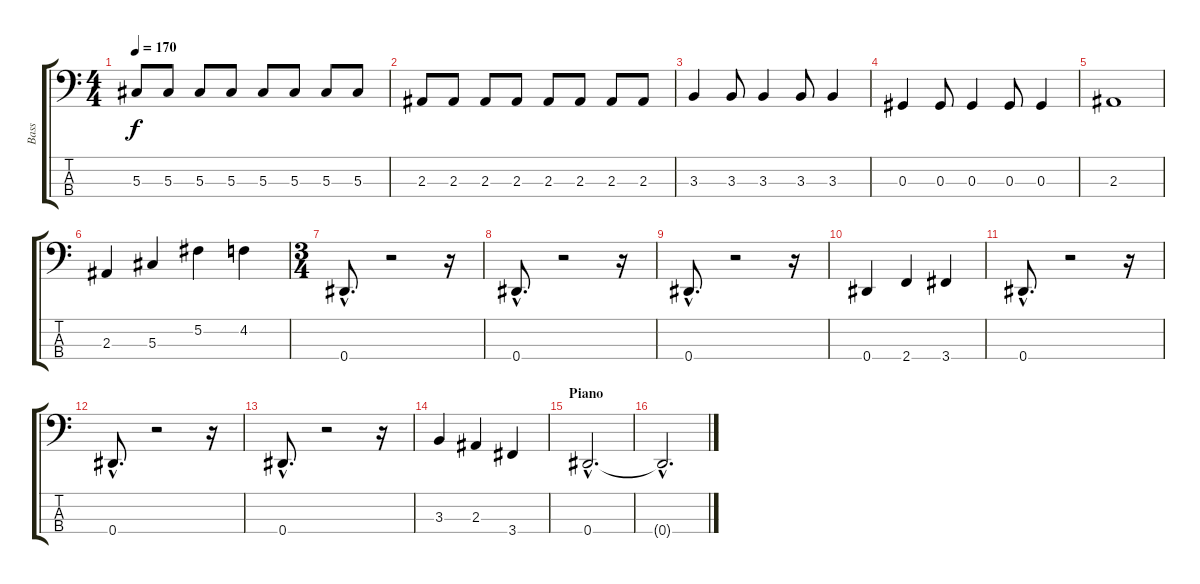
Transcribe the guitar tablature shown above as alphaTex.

\track ("Bass" "Bass") {instrument electricbassfinger}
\staff {score tabs}
\tuning (Gb2 Db2 Ab1 Eb1) {hide}
\ts (4 4)
\tempo 170
\clef f4
\ks c
5.3.8{dy f} 5.3.8 5.3.8 5.3.8 5.3.8 5.3.8 5.3.8 5.3.8 |
2.3.8 2.3.8 2.3.8 2.3.8 2.3.8 2.3.8 2.3.8 2.3.8 |
3.3.4 3.3.8 3.3.4 3.3.8 3.3.4 |
0.3.4 0.3.8 0.3.4 0.3.8 0.3.4 |
2.3.1 |
2.3.4 5.3.4 5.2.4 4.2.4 |
\ts (3 4)
\section ("" "")
0.4{hac}.8{d} r.2 r.16 |
0.4{hac}.8{d} r.2 r.16 |
0.4{hac}.8{d} r.2 r.16 |
0.4.4 2.4.4 3.4.4 |
0.4{hac}.8{d} r.2 r.16 |
0.4{hac}.8{d} r.2 r.16 |
0.4{hac}.8{d} r.2 r.16 |
3.3.4 2.3.4 3.4.4 |
\section ("" "Piano")
0.4{hac}.2{d} |
0.4{hac t}.2{d}
